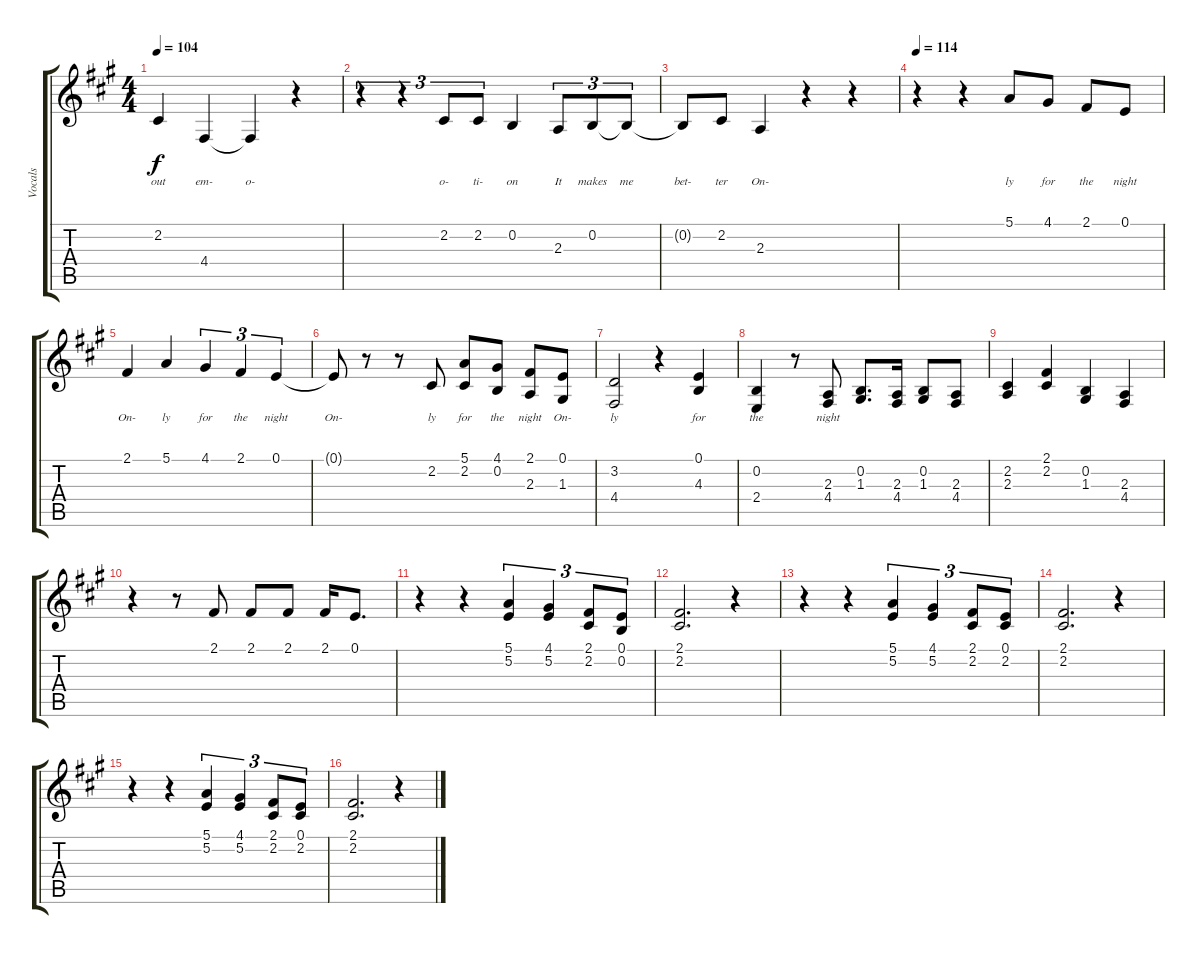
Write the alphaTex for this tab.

\track ("Vocals" "Vocals") {instrument violin}
\staff {score tabs}
\tuning (E4 B3 G3 D3 A2 E2) {hide}
\ts (4 4)
\tempo 104
\clef g2
\ks a
2.2.4{lyrics (0 "out") lyrics (1 "") lyrics (2 "") lyrics (3 "") lyrics (4 "") dy f} 4.4.4{lyrics (0 "em-") lyrics (1 "") lyrics (2 "") lyrics (3 "") lyrics (4 "")} 4.4{t}.4{lyrics (0 "o-") lyrics (1 "") lyrics (2 "") lyrics (3 "") lyrics (4 "")} r.4 |
r.4{tu (3 2)} r.4{tu (3 2)} 2.2.8{tu (3 2) lyrics (0 "o-") lyrics (1 "") lyrics (2 "") lyrics (3 "") lyrics (4 "")} 2.2.8{tu (3 2) lyrics (0 "ti-") lyrics (1 "") lyrics (2 "") lyrics (3 "") lyrics (4 "")} 0.2.4{lyrics (0 "on") lyrics (1 "") lyrics (2 "") lyrics (3 "") lyrics (4 "")} 2.3.8{tu (3 2) lyrics (0 "It") lyrics (1 "") lyrics (2 "") lyrics (3 "") lyrics (4 "")} 0.2.8{tu (3 2) lyrics (0 "makes") lyrics (1 "") lyrics (2 "") lyrics (3 "") lyrics (4 "")} 0.2{t}.8{tu (3 2) lyrics (0 "me") lyrics (1 "") lyrics (2 "") lyrics (3 "") lyrics (4 "")} |
0.2{t}.8{lyrics (0 "bet-") lyrics (1 "") lyrics (2 "") lyrics (3 "") lyrics (4 "")} 2.2.8{lyrics (0 "ter") lyrics (1 "") lyrics (2 "") lyrics (3 "") lyrics (4 "")} 2.3.4{lyrics (0 "On-") lyrics (1 "") lyrics (2 "") lyrics (3 "") lyrics (4 "")} r.4 r.4 |
\tempo 114
r.4 r.4 5.1.8{lyrics (0 "ly") lyrics (1 "") lyrics (2 "") lyrics (3 "") lyrics (4 "")} 4.1.8{lyrics (0 "for") lyrics (1 "") lyrics (2 "") lyrics (3 "") lyrics (4 "")} 2.1.8{lyrics (0 "the") lyrics (1 "") lyrics (2 "") lyrics (3 "") lyrics (4 "")} 0.1.8{lyrics (0 "night") lyrics (1 "") lyrics (2 "") lyrics (3 "") lyrics (4 "")} |
2.1.4{lyrics (0 "On-") lyrics (1 "") lyrics (2 "") lyrics (3 "") lyrics (4 "")} 5.1.4{lyrics (0 "ly") lyrics (1 "") lyrics (2 "") lyrics (3 "") lyrics (4 "")} 4.1.4{tu (3 2) lyrics (0 "for") lyrics (1 "") lyrics (2 "") lyrics (3 "") lyrics (4 "")} 2.1.4{tu (3 2) lyrics (0 "the") lyrics (1 "") lyrics (2 "") lyrics (3 "") lyrics (4 "")} 0.1.4{tu (3 2) lyrics (0 "night") lyrics (1 "") lyrics (2 "") lyrics (3 "") lyrics (4 "")} |
0.1{t}.8{lyrics (0 "On-") lyrics (1 "") lyrics (2 "") lyrics (3 "") lyrics (4 "")} r.8 r.8 2.2.8{lyrics (0 "ly") lyrics (1 "") lyrics (2 "") lyrics (3 "") lyrics (4 "")} (5.1 2.2).8{lyrics (0 "for") lyrics (1 "") lyrics (2 "") lyrics (3 "") lyrics (4 "")} (4.1 0.2).8{lyrics (0 "the") lyrics (1 "") lyrics (2 "") lyrics (3 "") lyrics (4 "")} (2.1 2.3).8{lyrics (0 "night") lyrics (1 "") lyrics (2 "") lyrics (3 "") lyrics (4 "")} (0.1 1.3).8{lyrics (0 "On-") lyrics (1 "") lyrics (2 "") lyrics (3 "") lyrics (4 "")} |
(3.2 4.4).2{lyrics (0 "ly") lyrics (1 "") lyrics (2 "") lyrics (3 "") lyrics (4 "")} r.4 (0.1 4.3).4{lyrics (0 "for") lyrics (1 "") lyrics (2 "") lyrics (3 "") lyrics (4 "")} |
(0.2 2.4).4{lyrics (0 "the") lyrics (1 "") lyrics (2 "") lyrics (3 "") lyrics (4 "")} r.8 (2.3 4.4).8{lyrics (0 "night") lyrics (1 "") lyrics (2 "") lyrics (3 "") lyrics (4 "")} (0.2 1.3).8{d} (2.3 4.4).16 (0.2 1.3).8 (2.3 4.4).8 |
(2.2 2.3).4 (2.1 2.2).4 (0.2 1.3).4 (2.3 4.4).4 |
r.4 r.8 2.1.8 2.1.8 2.1.8 2.1.16 0.1.8{d} |
r.4 r.4 (5.1 5.2).4{tu (3 2)} (4.1 5.2).4{tu (3 2)} (2.1 2.2).8{tu (3 2)} (0.1 0.2).8{tu (3 2)} |
(2.1 2.2).2{d} r.4 |
r.4 r.4 (5.1 5.2).4{tu (3 2)} (4.1 5.2).4{tu (3 2)} (2.1 2.2).8{tu (3 2)} (0.1 2.2).8{tu (3 2)} |
(2.1 2.2).2{d} r.4 |
r.4 r.4 (5.1 5.2).4{tu (3 2)} (4.1 5.2).4{tu (3 2)} (2.1 2.2).8{tu (3 2)} (0.1 2.2).8{tu (3 2)} |
(2.1 2.2).2{d} r.4
